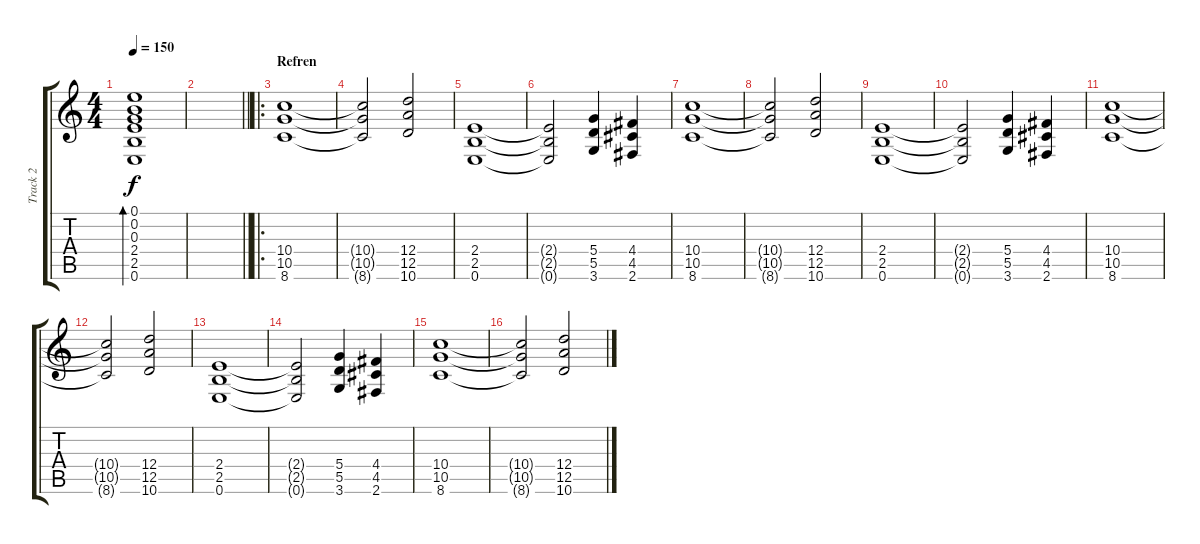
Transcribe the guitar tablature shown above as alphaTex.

\track ("Track 2" "Track 2") {instrument electricguitarclean}
\staff {score tabs}
\tuning (E4 B3 G3 D3 A2 E2) {hide}
\ts (4 4)
\tempo 150
\clef g2
\ks c
(0.1 0.2 0.3 2.4 2.5 0.6).1{bd 240 dy f} |
\barLineRight lightlight
|
\ro
\section ("" "Refren")
(10.4 10.5 8.6).1{instrument distortionguitar} |
(10.4{t} 10.5{t} 8.6{t}).2 (12.4 12.5 10.6).2 |
(2.4 2.5 0.6).1 |
(2.4{t} 2.5{t} 0.6{t}).2 (5.4 5.5 3.6).4 (4.4 4.5 2.6).4 |
(10.4 10.5 8.6).1{instrument distortionguitar} |
(10.4{t} 10.5{t} 8.6{t}).2 (12.4 12.5 10.6).2 |
(2.4 2.5 0.6).1 |
(2.4{t} 2.5{t} 0.6{t}).2 (5.4 5.5 3.6).4 (4.4 4.5 2.6).4 |
(10.4 10.5 8.6).1{instrument distortionguitar} |
(10.4{t} 10.5{t} 8.6{t}).2 (12.4 12.5 10.6).2 |
(2.4 2.5 0.6).1 |
(2.4{t} 2.5{t} 0.6{t}).2 (5.4 5.5 3.6).4 (4.4 4.5 2.6).4 |
(10.4 10.5 8.6).1{instrument distortionguitar} |
(10.4{t} 10.5{t} 8.6{t}).2 (12.4 12.5 10.6).2
